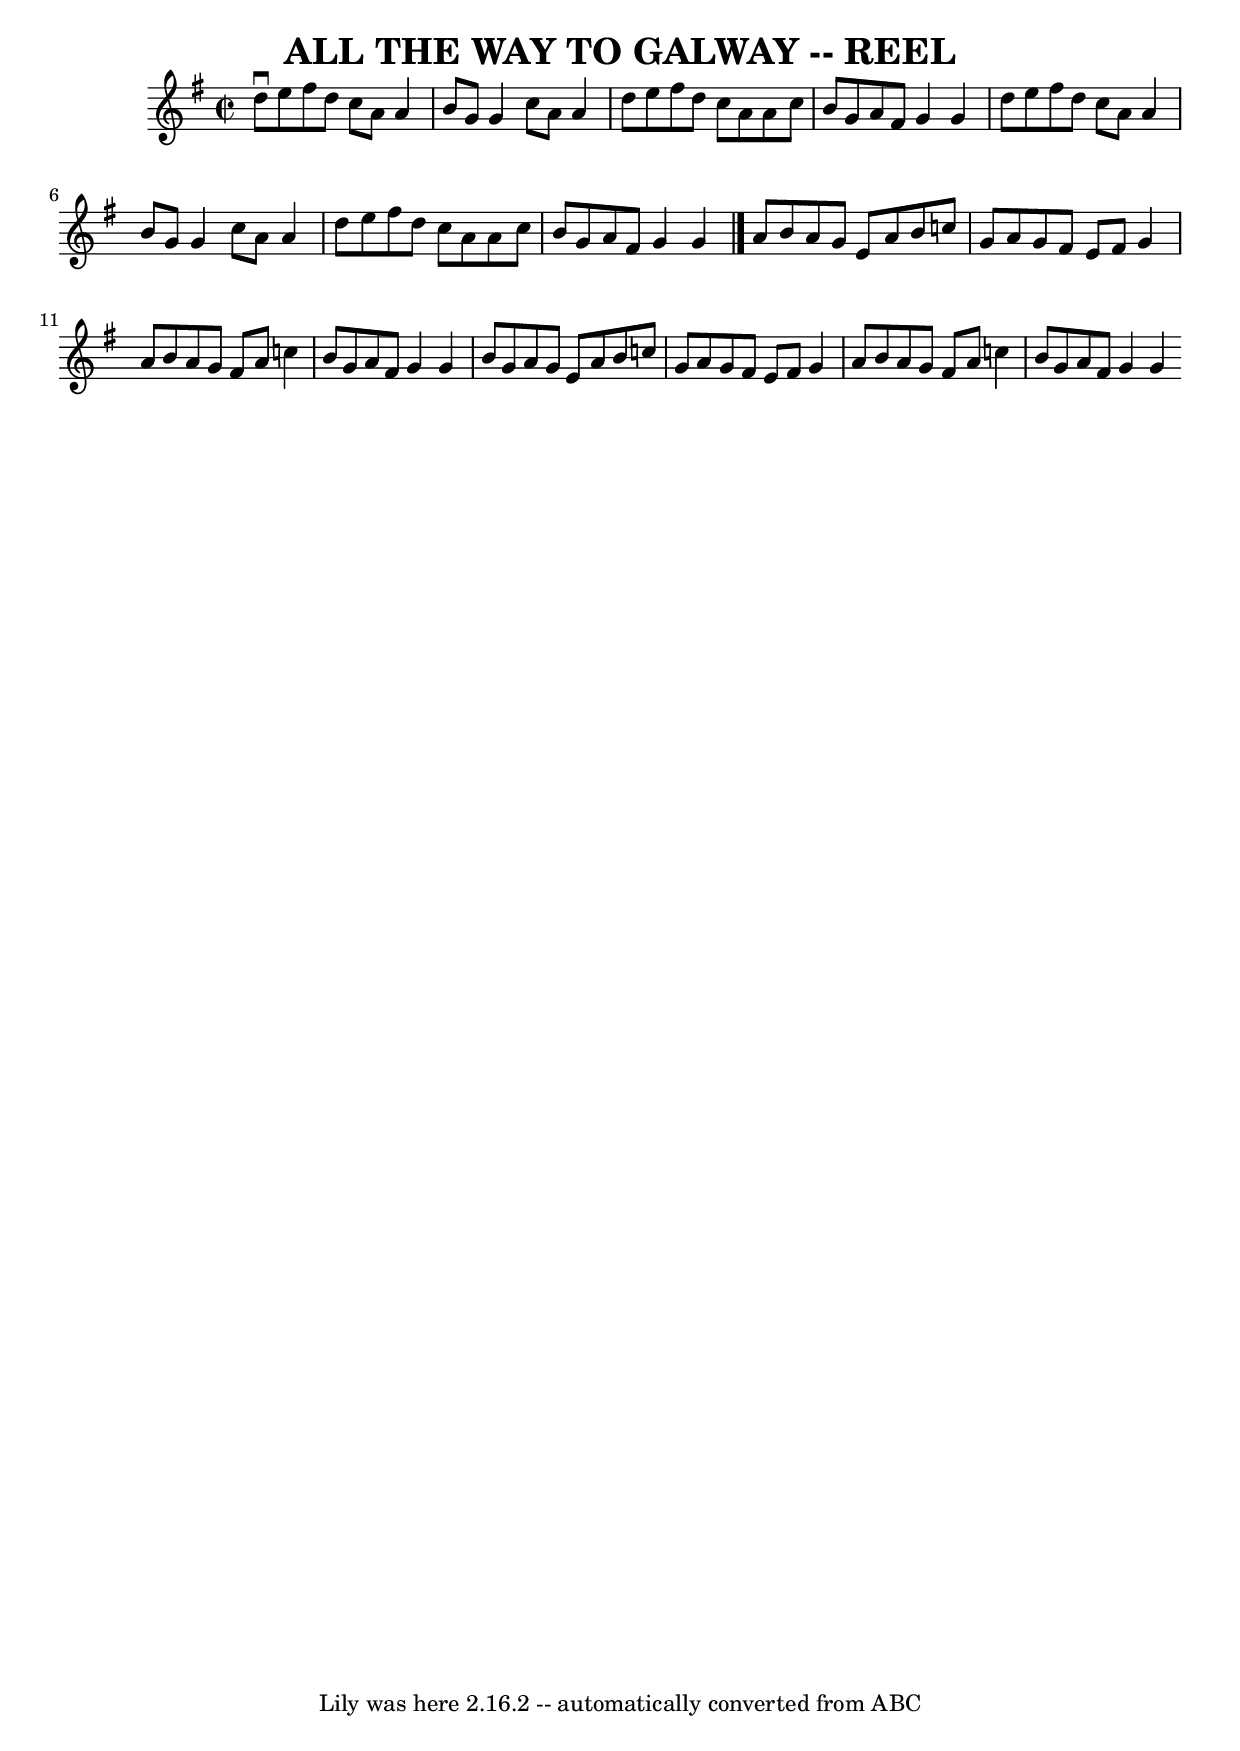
\version "2.16.2"
\include "Mammoth.ily"
\header {
  %% book = "Ryan's Mammoth Collection of Fiddle Tunes"
  crossRefNumber = "1"
  footnotes = ""
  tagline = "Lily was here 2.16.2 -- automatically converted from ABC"
  title = "ALL THE WAY TO GALWAY -- REEL"

}
voicedefault =  {


  \override Staff.TimeSignature #'style = #'C
  \time 2/2 
  \key g \major
  d''8^\downbow e''8 fis''8 d''8 c''8       a'8 a'4     |
  b'8 g'8 g'4 c''8 a'8 a'4    |
     d''8 e''8 fis''8 d''8 c''8 a'8 a'8 c''8     |
  b'8     g'8 a'8 fis'8 g'4 g'4     |
  d''8 e''8 fis''8       d''8 c''8 a'8 a'4     |
  b'8 g'8 g'4 c''8 a'8       a'4     |
  d''8 e''8 fis''8 d''8 c''8 a'8 a'8 c''8   |
  b'8 g'8 a'8 fis'8 g'4 g'4    \bar "|." a'8       b'8 a'8 g'8 e'8 a'8 b'8 c''!8     |
  g'8 a'8 g'8    fis'8 e'8 fis'8 g'4     |
  a'8 b'8 a'8 g'8 fis'8    a'8 c''!4     |
  b'8 g'8 a'8 fis'8 g'4 g'4     |
  b'8 g'8 a'8 g'8 e'8 a'8 b'8 c''!8    |
     g'8 a'8 g'8 fis'8 e'8 fis'8 g'4     |
  a'8 b'8       a'8 g'8 fis'8 a'8 c''!4     |
  b'8 g'8 a'8 fis'8       g'4 g'4    \bar " |."   

}

\score{
  <<

    \context Staff="default"
    {
      \voicedefault 
      
    }

  >>
  \layout {
    
  }
  \midi {
  }

}
